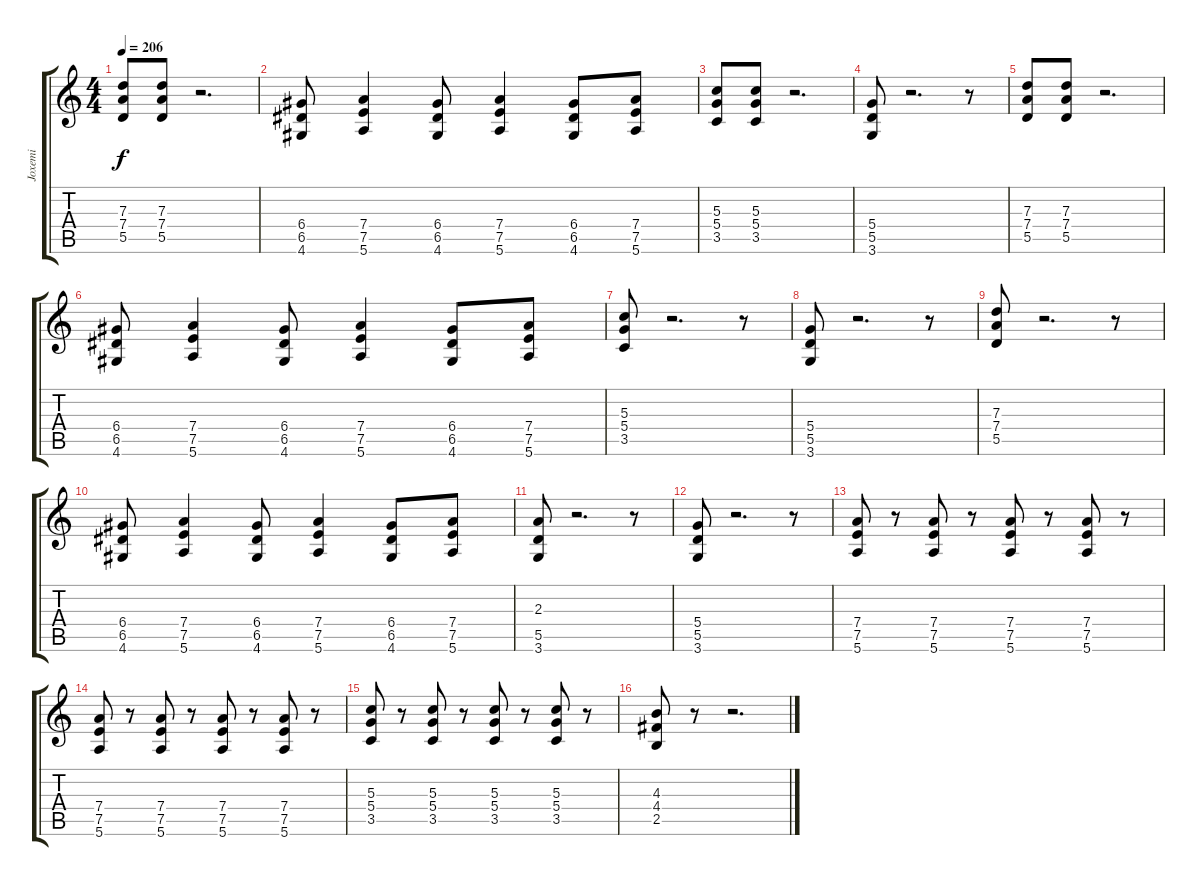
\track ("Joxemi" "Joxemi") {instrument distortionguitar}
\staff {score tabs}
\tuning (E4 B3 G3 D3 A2 E2) {hide}
\ts (4 4)
\tempo 206
\clef g2
\ks c
(7.3 7.4 5.5).8{dy f} (7.3 7.4 5.5).8 r.2{d} |
(6.4 6.5 4.6).8 (7.4 7.5 5.6).4 (6.4 6.5 4.6).8 (7.4 7.5 5.6).4 (6.4 6.5 4.6).8 (7.4 7.5 5.6).8 |
(5.3 5.4 3.5).8 (5.3 5.4 3.5).8 r.2{d} |
(5.4 5.5 3.6).8 r.2{d} r.8 |
(7.3 7.4 5.5).8 (7.3 7.4 5.5).8 r.2{d} |
(6.4 6.5 4.6).8 (7.4 7.5 5.6).4 (6.4 6.5 4.6).8 (7.4 7.5 5.6).4 (6.4 6.5 4.6).8 (7.4 7.5 5.6).8 |
(5.3 5.4 3.5).8 r.2{d} r.8 |
(5.4 5.5 3.6).8 r.2{d} r.8 |
(7.3 7.4 5.5).8 r.2{d} r.8 |
(6.4 6.5 4.6).8 (7.4 7.5 5.6).4 (6.4 6.5 4.6).8 (7.4 7.5 5.6).4 (6.4 6.5 4.6).8 (7.4 7.5 5.6).8 |
(2.3 5.5 3.6).8 r.2{d} r.8 |
(5.4 5.5 3.6).8 r.2{d} r.8 |
(7.4 7.5 5.6).8{volume 8} r.8 (7.4 7.5 5.6).8 r.8 (7.4 7.5 5.6).8 r.8 (7.4 7.5 5.6).8 r.8 |
(7.4 7.5 5.6).8 r.8 (7.4 7.5 5.6).8 r.8 (7.4 7.5 5.6).8 r.8 (7.4 7.5 5.6).8 r.8 |
(5.3 5.4 3.5).8 r.8 (5.3 5.4 3.5).8 r.8 (5.3 5.4 3.5).8 r.8 (5.3 5.4 3.5).8 r.8 |
(4.3 4.4 2.5).8 r.8 r.2{d}
